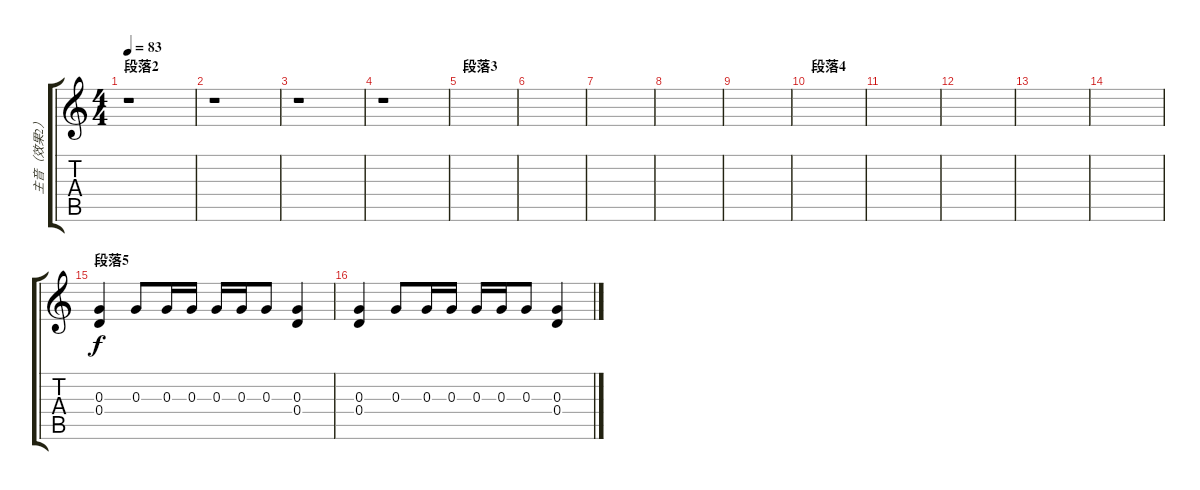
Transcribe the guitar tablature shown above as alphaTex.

\track ("主音（效果2）" "主音（效果2）") {instrument distortionguitar}
\staff {score tabs}
\tuning (E4 B3 G3 D3 A2 E2) {hide}
\ts (4 4)
\section ("" "段落2")
\tempo 83
\clef g2
\ks c
r.1{dy f} |
r.1 |
r.1 |
r.1 |
\section ("" "段落3")
|
|
|
|
|
\section ("" "段落4")
|
|
|
|
|
\section ("" "段落5")
(0.3 0.4).4 0.3.8 0.3.16 0.3.16 0.3.16 0.3.16 0.3.8 (0.3 0.4).4 |
(0.3 0.4).4 0.3.8 0.3.16 0.3.16 0.3.16 0.3.16 0.3.8 (0.3 0.4).4
